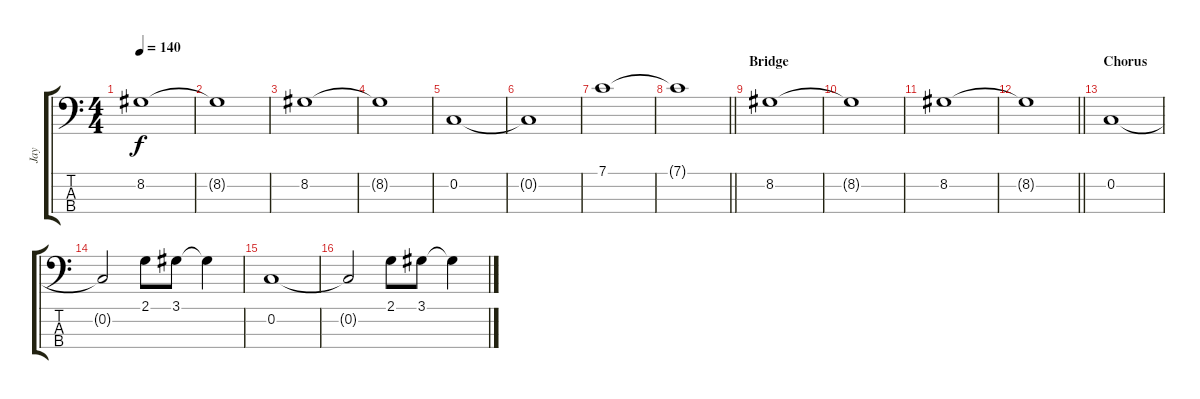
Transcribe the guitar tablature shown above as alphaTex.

\track ("Jay" "Jay") {instrument electricbasspick}
\staff {score tabs}
\tuning (F2 C2 G1 C1) {hide}
\ts (4 4)
\tempo 140
\clef f4
\ks c
8.2.1{dy f} |
8.2{t}.1 |
8.2.1 |
8.2{t}.1 |
0.2.1 |
0.2{t}.1 |
7.1.1 |
\barLineRight lightlight
7.1{t}.1 |
\section ("" "Bridge")
8.2.1 |
8.2{t}.1 |
8.2.1 |
\barLineRight lightlight
8.2{t}.1 |
\section ("" "Chorus")
0.2.1 |
0.2{t}.2 2.1.8 3.1.8 3.1{t}.4 |
0.2.1 |
0.2{t}.2 2.1.8 3.1.8 3.1{t}.4
